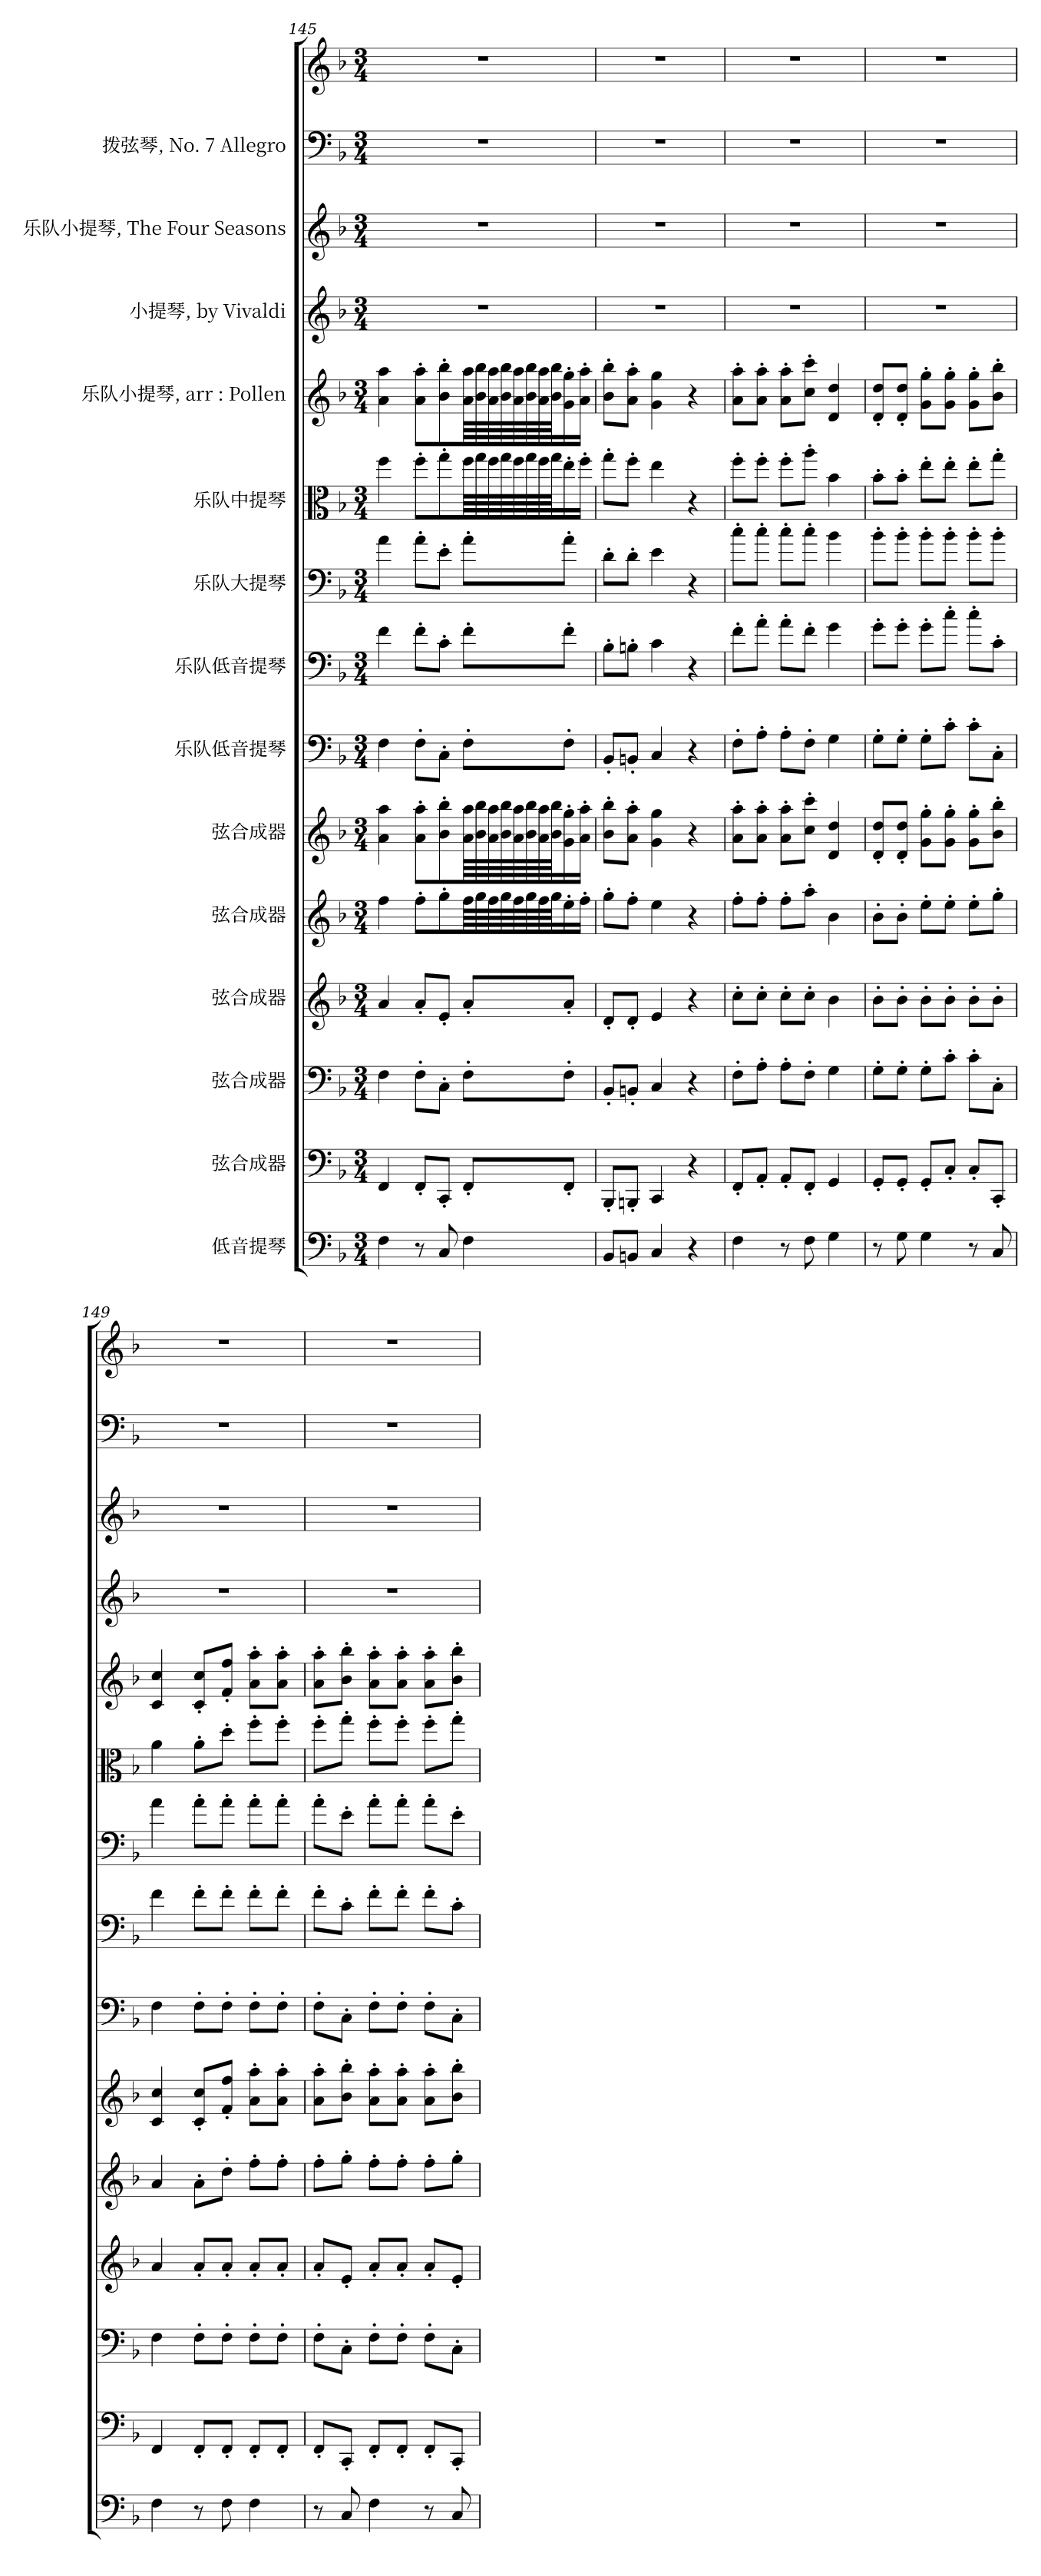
**kern	**kern	**kern	**kern	**kern	**kern	**kern	**kern	**kern	**kern	**kern	**kern	**kern	**kern	**kern
*part14	*part13	*part12	*part11	*part10	*part9	*part8	*part7	*part6	*part5	*part4	*part3	*part2	*part1	*part1
*staff15	*staff14	*staff13	*staff12	*staff11	*staff10	*staff9	*staff8	*staff7	*staff6	*staff5	*staff4	*staff3	*staff2	*staff1
*I"低音提琴	*I"弦合成器	*I"弦合成器	*I"弦合成器	*I"弦合成器	*I"弦合成器	*I"乐队低音提琴	*I"乐队低音提琴	*I"乐队大提琴	*I"乐队中提琴	*I"乐队小提琴, arr : Pollen	*I"小提琴, by Vivaldi	*I"乐队小提琴, The Four Seasons	*I"拨弦琴, No. 7 Allegro	*
!!LO:PB:g=z
*clefF4	*clefF4	*clefF4	*clefG2	*clefG2	*clefG2	*clefF4	*clefF4	*clefF4	*clefC3	*clefG2	*clefG2	*clefG2	*clefF4	*clefG2
*ITrd7c12	*	*	*	*	*	*ITrd7c12	*ITrd7c12	*	*	*	*	*	*	*
*k[b-]	*k[b-]	*k[b-]	*k[b-]	*k[b-]	*k[b-]	*k[b-]	*k[b-]	*k[b-]	*k[b-]	*k[b-]	*k[b-]	*k[b-]	*k[b-]	*k[b-]
*M3/4	*M3/4	*M3/4	*M3/4	*M3/4	*M3/4	*M3/4	*M3/4	*M3/4	*M3/4	*M3/4	*M3/4	*M3/4	*M3/4	*M3/4
=145	=145	=145	=145	=145	=145	=145	=145	=145	=145	=145	=145	=145	=145	=145
4FF\	4FF/	4F\	4a/	4ff\	4a\ 4aa\	4FF\	4F\	4a\	4ff\	4a\ 4aa\	2.r	2.r	2.r	2.r
8r	8FF'/L	8F'\L	8a'/L	8ff'\L	8a\' 8aa\'L	8FF'\L	8F'\L	8a'\L	8ff'\L	8a\' 8aa\'L	.	.	.	.
8CC/	8CC'/J	8C'\J	8e'/J	8gg'\	8b-\' 8bb-\'	8CC'\J	8C'\J	8e'\J	8gg'\	8b-\' 8bb-\'	.	.	.	.
4FF\	8FF'/L	8F'\L	8a'/L	64ff\LLL	64a\ 64aa\LLL	8FF'\L	8F'\L	8a'\L	64ff\LLL	64a\ 64aa\LLL	.	.	.	.
.	.	.	.	64gg\	64b-\ 64bb-\	.	.	.	64gg\	64b-\ 64bb-\	.	.	.	.
.	.	.	.	64ff\	64a\ 64aa\	.	.	.	64ff\	64a\ 64aa\	.	.	.	.
.	.	.	.	64gg\	64b-\ 64bb-\	.	.	.	64gg\	64b-\ 64bb-\	.	.	.	.
.	.	.	.	64ff\	64a\ 64aa\	.	.	.	64ff\	64a\ 64aa\	.	.	.	.
.	.	.	.	64gg\	64b-\ 64bb-\	.	.	.	64gg\	64b-\ 64bb-\	.	.	.	.
.	.	.	.	64ff\	64a\ 64aa\	.	.	.	64ff\	64a\ 64aa\	.	.	.	.
.	.	.	.	64gg\JJ	64b-\ 64bb-\JJ	.	.	.	64gg\JJ	64b-\ 64bb-\JJ	.	.	.	.
.	8FF'/J	8F'\J	8a'/J	16ee'\	16g\' 16gg\'	8FF'\J	8F'\J	8a'\J	16ee'\	16g\' 16gg\'	.	.	.	.
.	.	.	.	16ff'\JJ	16a\' 16aa\'JJ	.	.	.	16ff'\JJ	16a\' 16aa\'JJ	.	.	.	.
=146	=146	=146	=146	=146	=146	=146	=146	=146	=146	=146	=146	=146	=146	=146
8BBB-/L	8BBB-'/L	8BB-'/L	8d'/L	8gg'\L	8b-\' 8bb-\'L	8BBB-'/L	8BB-'\L	8d'\L	8gg'\L	8b-\' 8bb-\'L	2.r	2.r	2.r	2.r
8BBBn/J	8BBBn'/J	8BBn'/J	8d'/J	8ff'\J	8a\' 8aa\'J	8BBBn'/J	8BBn'\J	8d'\J	8ff'\J	8a\' 8aa\'J	.	.	.	.
4CC/	4CC/	4C/	4e/	4ee\	4g\ 4gg\	4CC/	4C\	4e\	4ee\	4g\ 4gg\	.	.	.	.
4r	4r	4r	4r	4r	4r	4r	4r	4r	4r	4r	.	.	.	.
=147	=147	=147	=147	=147	=147	=147	=147	=147	=147	=147	=147	=147	=147	=147
4FF\	8FF'/L	8F'\L	8cc'\L	8ff'\L	8a\' 8aa\'L	8FF'\L	8F'\L	8cc'\L	8ff'\L	8a\' 8aa\'L	2.r	2.r	2.r	2.r
.	8AA'/J	8A'\J	8cc'\J	8ff'\J	8a\' 8aa\'J	8AA'\J	8A'\J	8cc'\J	8ff'\J	8a\' 8aa\'J	.	.	.	.
8r	8AA'/L	8A'\L	8cc'\L	8ff'\L	8a\' 8aa\'L	8AA'\L	8A'\L	8cc'\L	8ff'\L	8a\' 8aa\'L	.	.	.	.
8FF\	8FF'/J	8F'\J	8cc'\J	8aa'\J	8cc\' 8ccc\'J	8FF'\J	8F'\J	8cc'\J	8aa'\J	8cc\' 8ccc\'J	.	.	.	.
4GG\	4GG/	4G\	4b-\	4b-\	4d/ 4dd/	4GG\	4G\	4b-\	4b-\	4d/ 4dd/	.	.	.	.
=148	=148	=148	=148	=148	=148	=148	=148	=148	=148	=148	=148	=148	=148	=148
8r	8GG'/L	8G'\L	8b-'\L	8b-'\L	8d/' 8dd/'L	8GG'\L	8G'\L	8b-'\L	8b-'\L	8d/' 8dd/'L	2.r	2.r	2.r	2.r
8GG\	8GG'/J	8G'\J	8b-'\J	8b-'\J	8d/' 8dd/'J	8GG'\J	8G'\J	8b-'\J	8b-'\J	8d/' 8dd/'J	.	.	.	.
4GG\	8GG'/L	8G'\L	8b-'\L	8ee'\L	8g\' 8gg\'L	8GG'\L	8G'\L	8b-'\L	8ee'\L	8g\' 8gg\'L	.	.	.	.
.	8C'/J	8c'\J	8b-'\J	8ee'\J	8g\' 8gg\'J	8C'\J	8c'\J	8b-'\J	8ee'\J	8g\' 8gg\'J	.	.	.	.
8r	8C'/L	8c'\L	8b-'\L	8ee'\L	8g\' 8gg\'L	8C'\L	8c'\L	8b-'\L	8ee'\L	8g\' 8gg\'L	.	.	.	.
8CC/	8CC'/J	8C'\J	8b-'\J	8gg'\J	8b-\' 8bb-\'J	8CC'\J	8C'\J	8b-'\J	8gg'\J	8b-\' 8bb-\'J	.	.	.	.
!!LO:PB:g=z
=149	=149	=149	=149	=149	=149	=149	=149	=149	=149	=149	=149	=149	=149	=149
4FF\	4FF/	4F\	4a/	4a/	4c/ 4cc/	4FF\	4F\	4a\	4a\	4c/ 4cc/	2.r	2.r	2.r	2.r
8r	8FF'/L	8F'\L	8a'/L	8a'\L	8c/' 8cc/'L	8FF'\L	8F'\L	8a'\L	8a'\L	8c/' 8cc/'L	.	.	.	.
8FF\	8FF'/J	8F'\J	8a'/J	8dd'\J	8f/' 8ff/'J	8FF'\J	8F'\J	8a'\J	8dd'\J	8f/' 8ff/'J	.	.	.	.
4FF\	8FF'/L	8F'\L	8a'/L	8ff'\L	8a\' 8aa\'L	8FF'\L	8F'\L	8a'\L	8ff'\L	8a\' 8aa\'L	.	.	.	.
.	8FF'/J	8F'\J	8a'/J	8ff'\J	8a\' 8aa\'J	8FF'\J	8F'\J	8a'\J	8ff'\J	8a\' 8aa\'J	.	.	.	.
=150	=150	=150	=150	=150	=150	=150	=150	=150	=150	=150	=150	=150	=150	=150
8r	8FF'/L	8F'\L	8a'/L	8ff'\L	8a\' 8aa\'L	8FF'\L	8F'\L	8a'\L	8ff'\L	8a\' 8aa\'L	2.r	2.r	2.r	2.r
8CC/	8CC'/J	8C'\J	8e'/J	8gg'\J	8b-\' 8bb-\'J	8CC'\J	8C'\J	8e'\J	8gg'\J	8b-\' 8bb-\'J	.	.	.	.
4FF\	8FF'/L	8F'\L	8a'/L	8ff'\L	8a\' 8aa\'L	8FF'\L	8F'\L	8a'\L	8ff'\L	8a\' 8aa\'L	.	.	.	.
.	8FF'/J	8F'\J	8a'/J	8ff'\J	8a\' 8aa\'J	8FF'\J	8F'\J	8a'\J	8ff'\J	8a\' 8aa\'J	.	.	.	.
8r	8FF'/L	8F'\L	8a'/L	8ff'\L	8a\' 8aa\'L	8FF'\L	8F'\L	8a'\L	8ff'\L	8a\' 8aa\'L	.	.	.	.
8CC/	8CC'/J	8C'\J	8e'/J	8gg'\J	8b-\' 8bb-\'J	8CC'\J	8C'\J	8e'\J	8gg'\J	8b-\' 8bb-\'J	.	.	.	.
=	=	=	=	=	=	=	=	=	=	=	=	=	=	=
*-	*-	*-	*-	*-	*-	*-	*-	*-	*-	*-	*-	*-	*-	*-
